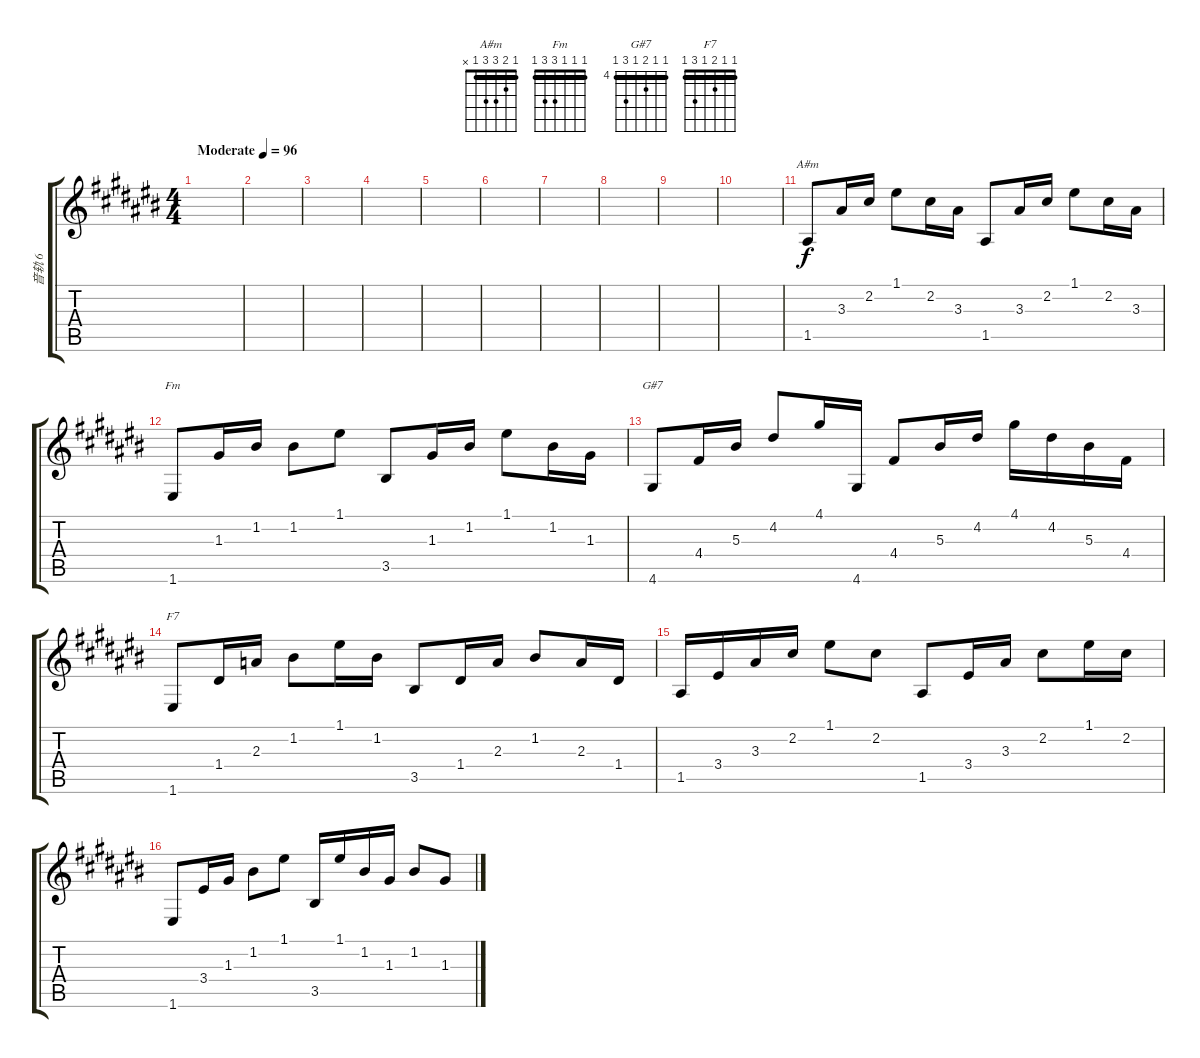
\track ("音轨 6" "音轨 6") {instrument acousticguitarsteel}
\staff {score tabs}
\tuning (E4 B3 G3 D3 A2 E2) {hide}
\chord ("A#m" 1 2 3 3 1 x) {barre 1}
\chord ("Fm" 1 1 1 3 3 1) {barre 1}
\chord ("G#7" 4 4 5 4 6 4) {firstfret 4 barre 4}
\chord ("F7" 1 1 2 1 3 1) {barre 1}
\ts (4 4)
\tempo (96 "Moderate")
\clef g2
\ks c#
|
|
|
|
|
|
|
|
|
|
1.5.8{ch "A#m"} 3.3.16 2.2.16 1.1.8 2.2.16 3.3.16 1.5.8 3.3.16 2.2.16 1.1.8 2.2.16 3.3.16 |
1.6.8{ch "Fm"} 1.3.16 1.2.16 1.2.8 1.1.8 3.5.8 1.3.16 1.2.16 1.1.8 1.2.16 1.3.16 |
4.6.8{ch "G#7"} 4.4.16 5.3.16 4.2.8 4.1.16 4.6.16 4.4.8 5.3.16 4.2.16 4.1.16 4.2.16 5.3.16 4.4.16 |
1.6.8{ch "F7"} 1.4.16 2.3.16 1.2.8 1.1.16 1.2.16 3.5.8 1.4.16 2.3.16 1.2.8 2.3.16 1.4.16 |
1.5.16 3.4.16 3.3.16 2.2.16 1.1.8 2.2.8 1.5.8 3.4.16 3.3.16 2.2.8 1.1.16 2.2.16 |
1.6.8 3.4.16 1.3.16 1.2.8 1.1.8 3.5.16 1.1.16 1.2.16 1.3.16 1.2.8 1.3.8
